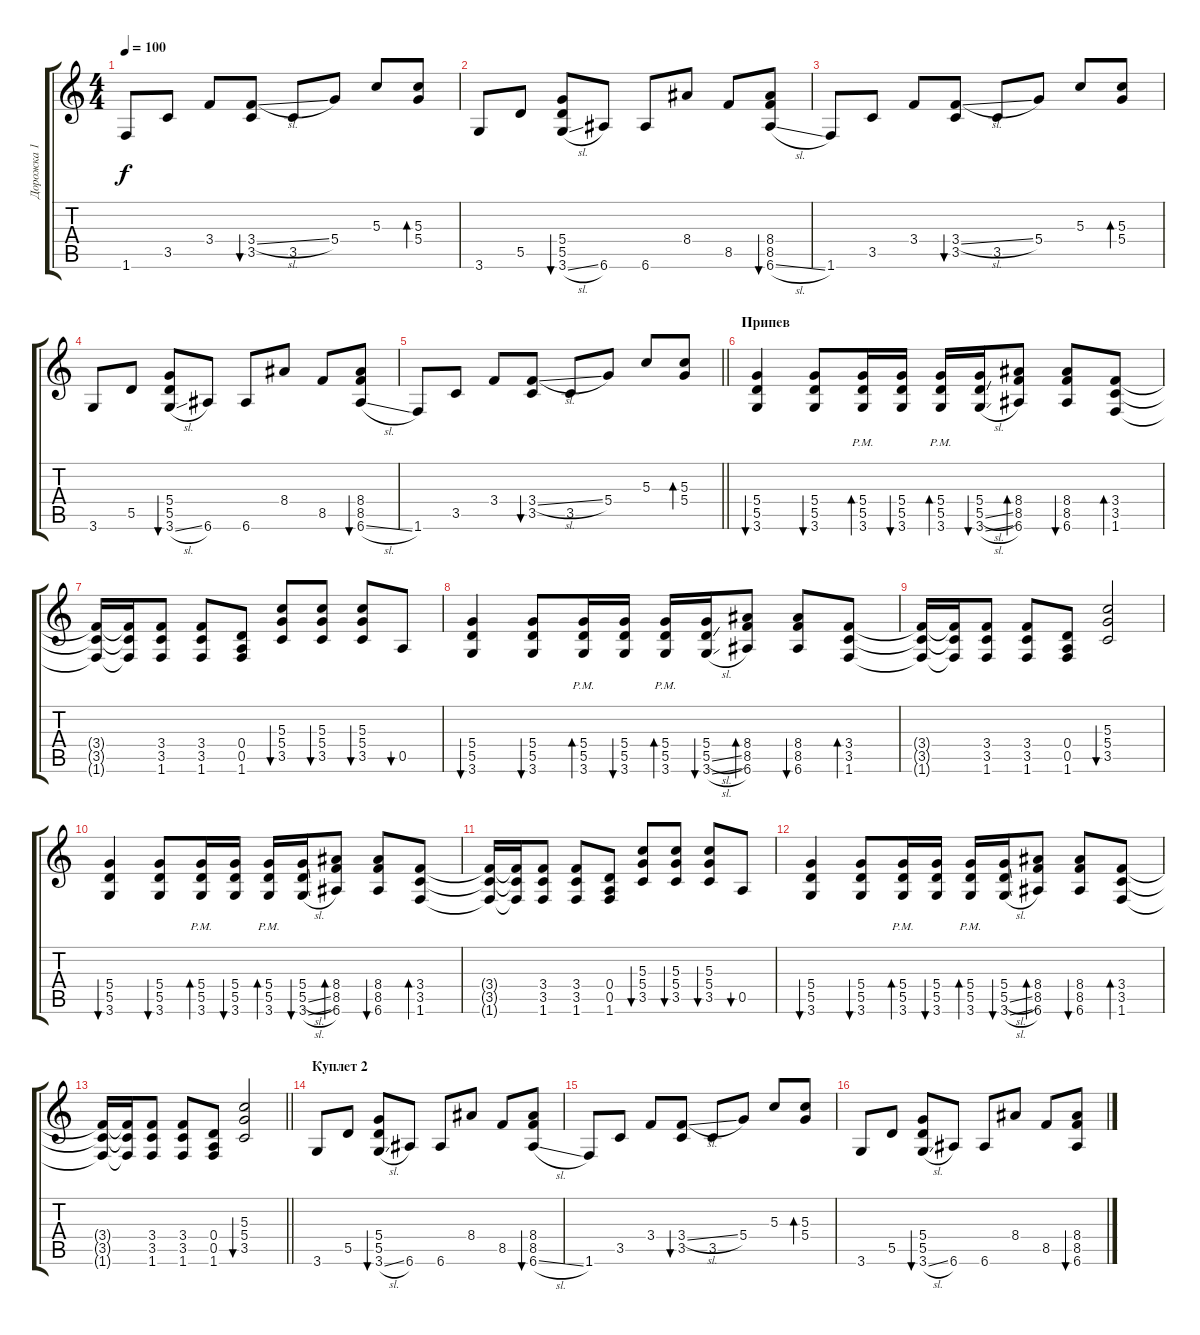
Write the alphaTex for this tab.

\track ("Дорожка 1" "Дорожка 1") {instrument electricguitarclean}
\staff {score tabs}
\tuning (E4 B3 G3 D3 A2 E2) {hide}
\ts (4 4)
\tempo 100
\clef g2
\ks c
1.6.8{dy f} 3.5.8 3.4.8 (3.4{sl} 3.5).8{bu 120} 3.5.8 5.4.8 5.3.8 (5.3 5.4).8{bd 120} |
3.6.8{instrument electricguitarclean} 5.5.8 (5.4 5.5 3.6{sl}).8{bu 120} 6.6.8 6.6.8 8.4.8 8.5.8 (8.4 8.5 6.6{sl}).8{bu 120} |
1.6.8 3.5.8 3.4.8 (3.4{sl} 3.5).8{bu 120} 3.5.8 5.4.8 5.3.8 (5.3 5.4).8{bd 120} |
3.6.8{instrument electricguitarclean} 5.5.8 (5.4 5.5 3.6{sl}).8{bu 120} 6.6.8 6.6.8 8.4.8 8.5.8 (8.4 8.5 6.6{sl}).8{bu 120} |
\barLineRight lightlight
1.6.8 3.5.8 3.4.8 (3.4{sl} 3.5).8{bu 120} 3.5.8 5.4.8 5.3.8 (5.3 5.4).8{bd 120} |
\section ("" "Припев")
(5.4 5.5 3.6).4{bu 60 volume 12 instrument distortionguitar} (5.4 5.5 3.6).8{bu 60} (5.4 5.5 3.6{pm}).16{bd 30} (5.4 5.5 3.6).16{bu 30} (5.4 5.5 3.6{pm}).16{bd 30} (5.4 5.5{sl} 3.6{sl}).16{bu 30} (8.4 8.5 6.6).8{bd 30} (8.4 8.5 6.6).8{bu 30} (3.4 3.5 1.6).8{bd 30} |
(3.4{t} 3.5{t} 1.6{t}).16 (3.4{t} 3.5{t} 1.6{t}).16 (3.4 3.5 1.6).8 (3.4 3.5 1.6).8 (0.4 0.5 1.6).8 (5.3 5.4 3.5).8{bu 30} (5.3 5.4 3.5).8{bu 30} (5.3 5.4 3.5).8{bu 30} 0.5.8{bu 30} |
(5.4 5.5 3.6).4{bu 60} (5.4 5.5 3.6).8{bu 60} (5.4 5.5 3.6{pm}).16{bd 30} (5.4 5.5 3.6).16{bu 30} (5.4 5.5 3.6{pm}).16{bd 30} (5.4 5.5{sl} 3.6{sl}).16{bu 30} (8.4 8.5 6.6).8{bd 30} (8.4 8.5 6.6).8{bu 30} (3.4 3.5 1.6).8{bd 30} |
(3.4{t} 3.5{t} 1.6{t}).16 (3.4{t} 3.5{t} 1.6{t}).16 (3.4 3.5 1.6).8 (3.4 3.5 1.6).8 (0.4 0.5 1.6).8 (5.3 5.4 3.5).2{bu 60} |
(5.4 5.5 3.6).4{bu 60} (5.4 5.5 3.6).8{bu 60} (5.4 5.5 3.6{pm}).16{bd 30} (5.4 5.5 3.6).16{bu 30} (5.4 5.5 3.6{pm}).16{bd 30} (5.4 5.5{sl} 3.6{sl}).16{bu 30} (8.4 8.5 6.6).8{bd 30} (8.4 8.5 6.6).8{bu 30} (3.4 3.5 1.6).8{bd 30} |
(3.4{t} 3.5{t} 1.6{t}).16 (3.4{t} 3.5{t} 1.6{t}).16 (3.4 3.5 1.6).8 (3.4 3.5 1.6).8 (0.4 0.5 1.6).8 (5.3 5.4 3.5).8{bu 30} (5.3 5.4 3.5).8{bu 30} (5.3 5.4 3.5).8{bu 30} 0.5.8{bu 30} |
(5.4 5.5 3.6).4{bu 60} (5.4 5.5 3.6).8{bu 60} (5.4 5.5 3.6{pm}).16{bd 30} (5.4 5.5 3.6).16{bu 30} (5.4 5.5 3.6{pm}).16{bd 30} (5.4 5.5{sl} 3.6{sl}).16{bu 30} (8.4 8.5 6.6).8{bd 30} (8.4 8.5 6.6).8{bu 30} (3.4 3.5 1.6).8{bd 30} |
\barLineRight lightlight
(3.4{t} 3.5{t} 1.6{t}).16 (3.4{t} 3.5{t} 1.6{t}).16 (3.4 3.5 1.6).8 (3.4 3.5 1.6).8 (0.4 0.5 1.6).8 (5.3 5.4 3.5).2{bu 60} |
\section ("" "Куплет 2")
3.6.8{instrument electricguitarclean} 5.5.8 (5.4 5.5 3.6{sl}).8{bu 120} 6.6.8 6.6.8 8.4.8 8.5.8 (8.4 8.5 6.6{sl}).8{bu 120} |
1.6.8 3.5.8 3.4.8 (3.4{sl} 3.5).8{bu 120} 3.5.8 5.4.8 5.3.8 (5.3 5.4).8{bd 120} |
3.6.8{instrument electricguitarclean} 5.5.8 (5.4 5.5 3.6{sl}).8{bu 120} 6.6.8 6.6.8 8.4.8 8.5.8 (8.4 8.5 6.6{sl}).8{bu 120}
